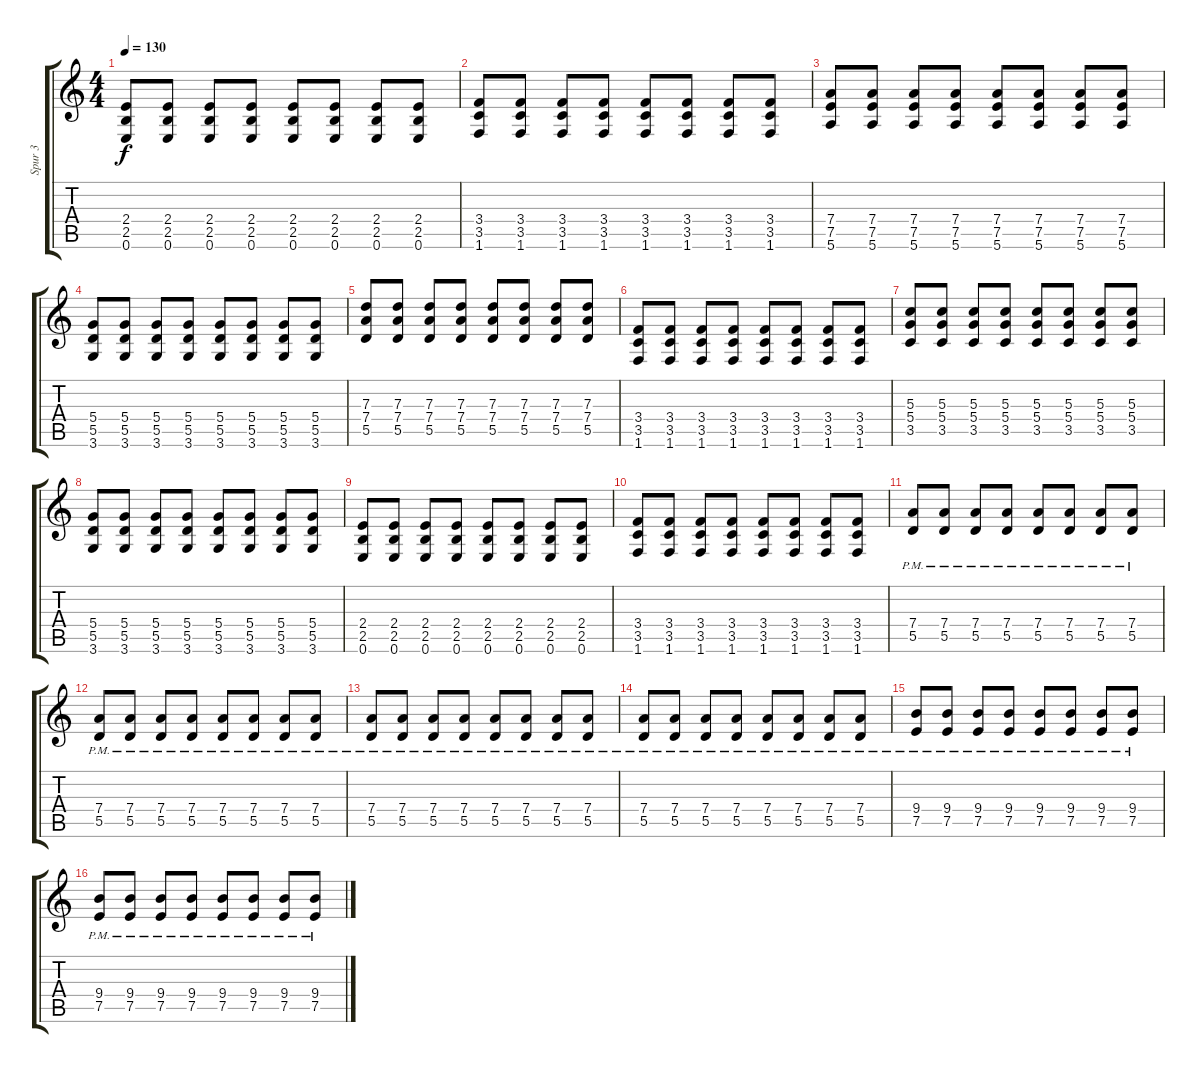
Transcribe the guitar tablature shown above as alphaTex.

\track ("Spur 3" "Spur 3") {instrument distortionguitar}
\staff {score tabs}
\tuning (E4 B3 G3 D3 A2 E2) {hide}
\ts (4 4)
\tempo 130
\clef g2
\ks c
(2.4 2.5 0.6).8{dy f} (2.4 2.5 0.6).8 (2.4 2.5 0.6).8 (2.4 2.5 0.6).8 (2.4 2.5 0.6).8 (2.4 2.5 0.6).8 (2.4 2.5 0.6).8 (2.4 2.5 0.6).8 |
(3.4 3.5 1.6).8 (3.4 3.5 1.6).8 (3.4 3.5 1.6).8 (3.4 3.5 1.6).8 (3.4 3.5 1.6).8 (3.4 3.5 1.6).8 (3.4 3.5 1.6).8 (3.4 3.5 1.6).8 |
(7.4 7.5 5.6).8 (7.4 7.5 5.6).8 (7.4 7.5 5.6).8 (7.4 7.5 5.6).8 (7.4 7.5 5.6).8 (7.4 7.5 5.6).8 (7.4 7.5 5.6).8 (7.4 7.5 5.6).8 |
(5.4 5.5 3.6).8 (5.4 5.5 3.6).8 (5.4 5.5 3.6).8 (5.4 5.5 3.6).8 (5.4 5.5 3.6).8 (5.4 5.5 3.6).8 (5.4 5.5 3.6).8 (5.4 5.5 3.6).8 |
(7.3 7.4 5.5).8 (7.3 7.4 5.5).8 (7.3 7.4 5.5).8 (7.3 7.4 5.5).8 (7.3 7.4 5.5).8 (7.3 7.4 5.5).8 (7.3 7.4 5.5).8 (7.3 7.4 5.5).8 |
(3.4 3.5 1.6).8 (3.4 3.5 1.6).8 (3.4 3.5 1.6).8 (3.4 3.5 1.6).8 (3.4 3.5 1.6).8 (3.4 3.5 1.6).8 (3.4 3.5 1.6).8 (3.4 3.5 1.6).8 |
(5.3 5.4 3.5).8 (5.3 5.4 3.5).8 (5.3 5.4 3.5).8 (5.3 5.4 3.5).8 (5.3 5.4 3.5).8 (5.3 5.4 3.5).8 (5.3 5.4 3.5).8 (5.3 5.4 3.5).8 |
(5.4 5.5 3.6).8 (5.4 5.5 3.6).8 (5.4 5.5 3.6).8 (5.4 5.5 3.6).8 (5.4 5.5 3.6).8 (5.4 5.5 3.6).8 (5.4 5.5 3.6).8 (5.4 5.5 3.6).8 |
(2.4 2.5 0.6).8 (2.4 2.5 0.6).8 (2.4 2.5 0.6).8 (2.4 2.5 0.6).8 (2.4 2.5 0.6).8 (2.4 2.5 0.6).8 (2.4 2.5 0.6).8 (2.4 2.5 0.6).8 |
(3.4 3.5 1.6).8 (3.4 3.5 1.6).8 (3.4 3.5 1.6).8 (3.4 3.5 1.6).8 (3.4 3.5 1.6).8 (3.4 3.5 1.6).8 (3.4 3.5 1.6).8 (3.4 3.5 1.6).8 |
(7.4{pm} 5.5{pm}).8 (7.4{pm} 5.5{pm}).8 (7.4{pm} 5.5{pm}).8 (7.4{pm} 5.5{pm}).8 (7.4{pm} 5.5{pm}).8 (7.4{pm} 5.5{pm}).8 (7.4{pm} 5.5{pm}).8 (7.4{pm} 5.5{pm}).8 |
(7.4{pm} 5.5{pm}).8 (7.4{pm} 5.5{pm}).8 (7.4{pm} 5.5{pm}).8 (7.4{pm} 5.5{pm}).8 (7.4{pm} 5.5{pm}).8 (7.4{pm} 5.5{pm}).8 (7.4{pm} 5.5{pm}).8 (7.4{pm} 5.5{pm}).8 |
(7.4{pm} 5.5{pm}).8 (7.4{pm} 5.5{pm}).8 (7.4{pm} 5.5{pm}).8 (7.4{pm} 5.5{pm}).8 (7.4{pm} 5.5{pm}).8 (7.4{pm} 5.5{pm}).8 (7.4{pm} 5.5{pm}).8 (7.4{pm} 5.5{pm}).8 |
(7.4{pm} 5.5{pm}).8 (7.4{pm} 5.5{pm}).8 (7.4{pm} 5.5{pm}).8 (7.4{pm} 5.5{pm}).8 (7.4{pm} 5.5{pm}).8 (7.4{pm} 5.5{pm}).8 (7.4{pm} 5.5{pm}).8 (7.4{pm} 5.5{pm}).8 |
(9.4{pm} 7.5{pm}).8 (9.4{pm} 7.5{pm}).8 (9.4{pm} 7.5{pm}).8 (9.4{pm} 7.5{pm}).8 (9.4{pm} 7.5{pm}).8 (9.4{pm} 7.5{pm}).8 (9.4{pm} 7.5{pm}).8 (9.4{pm} 7.5{pm}).8 |
(9.4{pm} 7.5{pm}).8 (9.4{pm} 7.5{pm}).8 (9.4{pm} 7.5{pm}).8 (9.4{pm} 7.5{pm}).8 (9.4{pm} 7.5{pm}).8 (9.4{pm} 7.5{pm}).8 (9.4{pm} 7.5{pm}).8 (9.4{pm} 7.5{pm}).8
